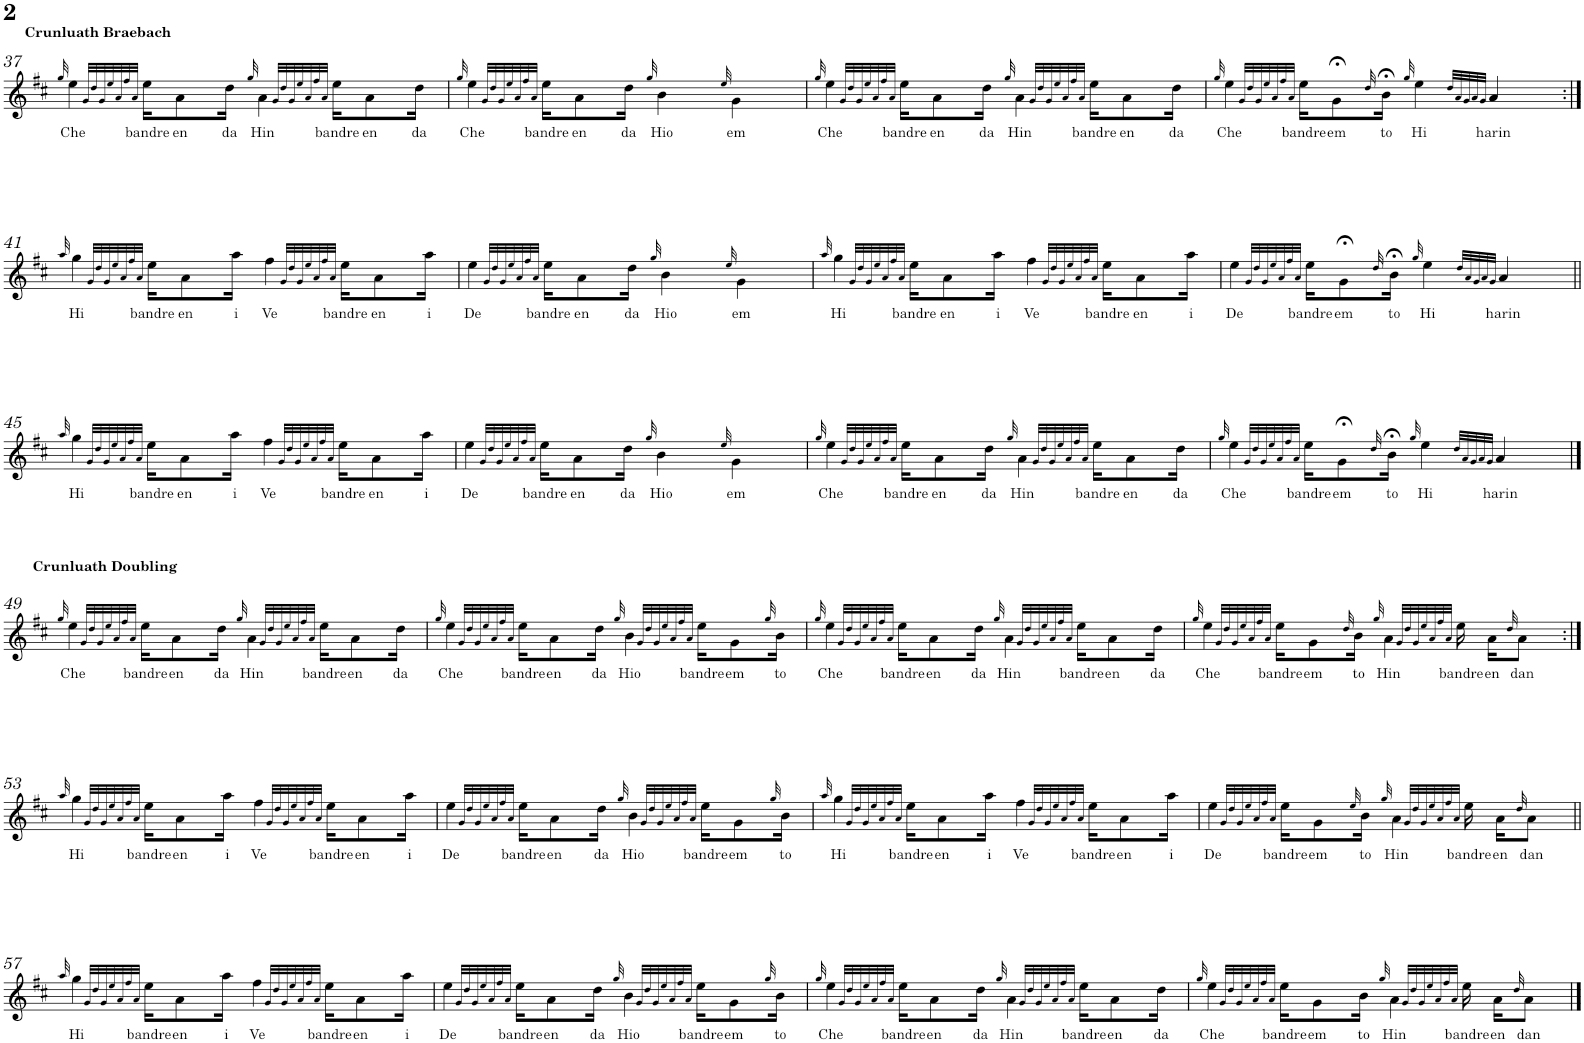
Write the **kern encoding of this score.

**kern	**text
*part1	*part1
*staff1	*staff1
*I"Piano	*
*I'Pno	*
!!LO:PB:g=z
*clefG2	*
*k[f#c#]	*
*M4/4	*
=37	=37
32qgg/	.
!LO:TX:a:B:t=Crunluath Braebach	!
!	!LO:LY:b
4ee\	Che
32qg/LLL	.
32qdd/	.
32qg/	.
32qee/	.
32qa/	.
32qff#/	.
32qa/JJJ	.
!	!LO:LY:b
16ee\KL	bandre
!	!LO:LY:b
8a\	en
!	!LO:LY:b
16dd\Jk	da
32qgg/	.
!	!LO:LY:b
4a\	Hin
32qg/LLL	.
32qdd/	.
32qg/	.
32qee/	.
32qa/	.
32qff#/	.
32qa/JJJ	.
!	!LO:LY:b
16ee\KL	bandre
!	!LO:LY:b
8a\	en
!	!LO:LY:b
16dd\Jk	da
=38	=38
32qgg/	.
!	!LO:LY:b
4ee\	Che
32qg/LLL	.
32qdd/	.
32qg/	.
32qee/	.
32qa/	.
32qff#/	.
32qa/JJJ	.
!	!LO:LY:b
16ee\KL	bandre
!	!LO:LY:b
8a\	en
!	!LO:LY:b
16dd\Jk	da
32qgg/	.
!	!LO:LY:b
4b\	Hio
32qee/	.
!	!LO:LY:b
4g\	em
=39	=39
32qgg/	.
!	!LO:LY:b
4ee\	Che
32qg/LLL	.
32qdd/	.
32qg/	.
32qee/	.
32qa/	.
32qff#/	.
32qa/JJJ	.
!	!LO:LY:b
16ee\KL	bandre
!	!LO:LY:b
8a\	en
!	!LO:LY:b
16dd\Jk	da
32qgg/	.
!	!LO:LY:b
4a\	Hin
32qg/LLL	.
32qdd/	.
32qg/	.
32qee/	.
32qa/	.
32qff#/	.
32qa/JJJ	.
!	!LO:LY:b
16ee\KL	bandre
!	!LO:LY:b
8a\	en
!	!LO:LY:b
16dd\Jk	da
=40	=40
32qgg/	.
!	!LO:LY:b
4ee\	Che
32qg/LLL	.
32qdd/	.
32qg/	.
32qee/	.
32qa/	.
32qff#/	.
32qa/JJJ	.
!	!LO:LY:b
16ee\KL	bandre
!	!LO:LY:b
8g;<\	em
32qdd/	.
!	!LO:LY:b
16b;<\Jk	to
32qgg/	.
!	!LO:LY:b
4ee\	Hi
32qdd/LLL	.
32qa/	.
32qg/	.
32qa/	.
32qg/JJJ	.
!	!LO:LY:b
4a/	harin
!!LO:LB:g=z
=41:|!	=41:|!
32qaa/	.
!	!LO:LY:b
4gg\	Hi
32qg/LLL	.
32qdd/	.
32qg/	.
32qee/	.
32qa/	.
32qff#/	.
32qa/JJJ	.
!	!LO:LY:b
16ee\KL	bandre
!	!LO:LY:b
8a\	en
!	!LO:LY:b
16aa\Jk	i
!	!LO:LY:b
4ff#\	Ve
32qg/LLL	.
32qdd/	.
32qg/	.
32qee/	.
32qa/	.
32qff#/	.
32qa/JJJ	.
!	!LO:LY:b
16ee\KL	bandre
!	!LO:LY:b
8a\	en
!	!LO:LY:b
16aa\Jk	i
=42	=42
!	!LO:LY:b
4ee\	De
32qg/LLL	.
32qdd/	.
32qg/	.
32qee/	.
32qa/	.
32qff#/	.
32qa/JJJ	.
!	!LO:LY:b
16ee\KL	bandre
!	!LO:LY:b
8a\	en
!	!LO:LY:b
16dd\Jk	da
32qgg/	.
!	!LO:LY:b
4b\	Hio
32qee/	.
!	!LO:LY:b
4g\	em
=43	=43
32qaa/	.
!	!LO:LY:b
4gg\	Hi
32qg/LLL	.
32qdd/	.
32qg/	.
32qee/	.
32qa/	.
32qff#/	.
32qa/JJJ	.
!	!LO:LY:b
16ee\KL	bandre
!	!LO:LY:b
8a\	en
!	!LO:LY:b
16aa\Jk	i
!	!LO:LY:b
4ff#\	Ve
32qg/LLL	.
32qdd/	.
32qg/	.
32qee/	.
32qa/	.
32qff#/	.
32qa/JJJ	.
!	!LO:LY:b
16ee\KL	bandre
!	!LO:LY:b
8a\	en
!	!LO:LY:b
16aa\Jk	i
=44	=44
!	!LO:LY:b
4ee\	De
32qg/LLL	.
32qdd/	.
32qg/	.
32qee/	.
32qa/	.
32qff#/	.
32qa/JJJ	.
!	!LO:LY:b
16ee\KL	bandre
!	!LO:LY:b
8g;<\	em
32qdd/	.
!	!LO:LY:b
16b;<\Jk	to
32qgg/	.
!	!LO:LY:b
4ee\	Hi
32qdd/LLL	.
32qa/	.
32qg/	.
32qa/	.
32qg/JJJ	.
!	!LO:LY:b
4a/	harin
!!LO:LB:g=z
=45||	=45||
32qaa/	.
!	!LO:LY:b
4gg\	Hi
32qg/LLL	.
32qdd/	.
32qg/	.
32qee/	.
32qa/	.
32qff#/	.
32qa/JJJ	.
!	!LO:LY:b
16ee\KL	bandre
!	!LO:LY:b
8a\	en
!	!LO:LY:b
16aa\Jk	i
!	!LO:LY:b
4ff#\	Ve
32qg/LLL	.
32qdd/	.
32qg/	.
32qee/	.
32qa/	.
32qff#/	.
32qa/JJJ	.
!	!LO:LY:b
16ee\KL	bandre
!	!LO:LY:b
8a\	en
!	!LO:LY:b
16aa\Jk	i
=46	=46
!	!LO:LY:b
4ee\	De
32qg/LLL	.
32qdd/	.
32qg/	.
32qee/	.
32qa/	.
32qff#/	.
32qa/JJJ	.
!	!LO:LY:b
16ee\KL	bandre
!	!LO:LY:b
8a\	en
!	!LO:LY:b
16dd\Jk	da
32qgg/	.
!	!LO:LY:b
4b\	Hio
32qee/	.
!	!LO:LY:b
4g\	em
=47	=47
32qgg/	.
!	!LO:LY:b
4ee\	Che
32qg/LLL	.
32qdd/	.
32qg/	.
32qee/	.
32qa/	.
32qff#/	.
32qa/JJJ	.
!	!LO:LY:b
16ee\KL	bandre
!	!LO:LY:b
8a\	en
!	!LO:LY:b
16dd\Jk	da
32qgg/	.
!	!LO:LY:b
4a\	Hin
32qg/LLL	.
32qdd/	.
32qg/	.
32qee/	.
32qa/	.
32qff#/	.
32qa/JJJ	.
!	!LO:LY:b
16ee\KL	bandre
!	!LO:LY:b
8a\	en
!	!LO:LY:b
16dd\Jk	da
=48	=48
32qgg/	.
!	!LO:LY:b
4ee\	Che
32qg/LLL	.
32qdd/	.
32qg/	.
32qee/	.
32qa/	.
32qff#/	.
32qa/JJJ	.
!	!LO:LY:b
16ee\KL	bandre
!	!LO:LY:b
8g;<\	em
32qdd/	.
!	!LO:LY:b
16b;<\Jk	to
32qgg/	.
!	!LO:LY:b
4ee\	Hi
32qdd/LLL	.
32qa/	.
32qg/	.
32qa/	.
32qg/JJJ	.
!	!LO:LY:b
4a/	harin
!!LO:LB:g=z
==49	==49
32qgg/	.
!LO:TX:a:B:t=Crunluath Doubling	!
!	!LO:LY:b
4ee\	Che
32qg/LLL	.
32qdd/	.
32qg/	.
32qee/	.
32qa/	.
32qff#/	.
32qa/JJJ	.
!	!LO:LY:b
16ee\KL	bandre
!	!LO:LY:b
8a\	en
!	!LO:LY:b
16dd\Jk	da
32qgg/	.
!	!LO:LY:b
4a\	Hin
32qg/LLL	.
32qdd/	.
32qg/	.
32qee/	.
32qa/	.
32qff#/	.
32qa/JJJ	.
!	!LO:LY:b
16ee\KL	bandre
!	!LO:LY:b
8a\	en
!	!LO:LY:b
16dd\Jk	da
=50	=50
32qgg/	.
!	!LO:LY:b
4ee\	Che
32qg/LLL	.
32qdd/	.
32qg/	.
32qee/	.
32qa/	.
32qff#/	.
32qa/JJJ	.
!	!LO:LY:b
16ee\KL	bandre
!	!LO:LY:b
8a\	en
!	!LO:LY:b
16dd\Jk	da
32qgg/	.
!	!LO:LY:b
4b\	Hio
32qg/LLL	.
32qdd/	.
32qg/	.
32qee/	.
32qa/	.
32qff#/	.
32qa/JJJ	.
!	!LO:LY:b
16ee\KL	bandre
!	!LO:LY:b
8g\	em
32qgg/	.
!	!LO:LY:b
16b\Jk	to
=51	=51
32qgg/	.
!	!LO:LY:b
4ee\	Che
32qg/LLL	.
32qdd/	.
32qg/	.
32qee/	.
32qa/	.
32qff#/	.
32qa/JJJ	.
!	!LO:LY:b
16ee\KL	bandre
!	!LO:LY:b
8a\	en
!	!LO:LY:b
16dd\Jk	da
32qgg/	.
!	!LO:LY:b
4a\	Hin
32qg/LLL	.
32qdd/	.
32qg/	.
32qee/	.
32qa/	.
32qff#/	.
32qa/JJJ	.
!	!LO:LY:b
16ee\KL	bandre
!	!LO:LY:b
8a\	en
!	!LO:LY:b
16dd\Jk	da
=52	=52
32qgg/	.
!	!LO:LY:b
4ee\	Che
32qg/LLL	.
32qdd/	.
32qg/	.
32qee/	.
32qa/	.
32qff#/	.
32qa/JJJ	.
!	!LO:LY:b
16ee\KL	bandre
!	!LO:LY:b
8g\	em
32qdd/	.
!	!LO:LY:b
16b\Jk	to
32qgg/	.
!	!LO:LY:b
4a\	Hin
32qg/LLL	.
32qdd/	.
32qg/	.
32qee/	.
32qa/	.
32qff#/	.
32qa/JJJ	.
!	!LO:LY:b
16ee\	bandre
!	!LO:LY:b
16a\KL	en
32qdd/	.
!	!LO:LY:b
8a\J	dan
!!LO:LB:g=z
=53:|!	=53:|!
32qaa/	.
!	!LO:LY:b
4gg\	Hi
32qg/LLL	.
32qdd/	.
32qg/	.
32qee/	.
32qa/	.
32qff#/	.
32qa/JJJ	.
!	!LO:LY:b
16ee\KL	bandre
!	!LO:LY:b
8a\	en
!	!LO:LY:b
16aa\Jk	i
!	!LO:LY:b
4ff#\	Ve
32qg/LLL	.
32qdd/	.
32qg/	.
32qee/	.
32qa/	.
32qff#/	.
32qa/JJJ	.
!	!LO:LY:b
16ee\KL	bandre
!	!LO:LY:b
8a\	en
!	!LO:LY:b
16aa\Jk	i
=54	=54
!	!LO:LY:b
4ee\	De
32qg/LLL	.
32qdd/	.
32qg/	.
32qee/	.
32qa/	.
32qff#/	.
32qa/JJJ	.
!	!LO:LY:b
16ee\KL	bandre
!	!LO:LY:b
8a\	en
!	!LO:LY:b
16dd\Jk	da
32qgg/	.
!	!LO:LY:b
4b\	Hio
32qg/LLL	.
32qdd/	.
32qg/	.
32qee/	.
32qa/	.
32qff#/	.
32qa/JJJ	.
!	!LO:LY:b
16ee\KL	bandre
!	!LO:LY:b
8g\	em
32qgg/	.
!	!LO:LY:b
16b\Jk	to
=55	=55
32qaa/	.
!	!LO:LY:b
4gg\	Hi
32qg/LLL	.
32qdd/	.
32qg/	.
32qee/	.
32qa/	.
32qff#/	.
32qa/JJJ	.
!	!LO:LY:b
16ee\KL	bandre
!	!LO:LY:b
8a\	en
!	!LO:LY:b
16aa\Jk	i
!	!LO:LY:b
4ff#\	Ve
32qg/LLL	.
32qdd/	.
32qg/	.
32qee/	.
32qa/	.
32qff#/	.
32qa/JJJ	.
!	!LO:LY:b
16ee\KL	bandre
!	!LO:LY:b
8a\	en
!	!LO:LY:b
16aa\Jk	i
=56	=56
!	!LO:LY:b
4ee\	De
32qg/LLL	.
32qdd/	.
32qg/	.
32qee/	.
32qa/	.
32qff#/	.
32qa/JJJ	.
!	!LO:LY:b
16ee\KL	bandre
!	!LO:LY:b
8g\	em
32qee/	.
!	!LO:LY:b
16b\Jk	to
32qgg/	.
!	!LO:LY:b
4a\	Hin
32qg/LLL	.
32qdd/	.
32qg/	.
32qee/	.
32qa/	.
32qff#/	.
32qa/JJJ	.
!	!LO:LY:b
16ee\	bandre
!	!LO:LY:b
16a\KL	en
32qdd/	.
!	!LO:LY:b
8a\J	dan
!!LO:LB:g=z
=57||	=57||
32qaa/	.
!	!LO:LY:b
4gg\	Hi
32qg/LLL	.
32qdd/	.
32qg/	.
32qee/	.
32qa/	.
32qff#/	.
32qa/JJJ	.
!	!LO:LY:b
16ee\KL	bandre
!	!LO:LY:b
8a\	en
!	!LO:LY:b
16aa\Jk	i
!	!LO:LY:b
4ff#\	Ve
32qg/LLL	.
32qdd/	.
32qg/	.
32qee/	.
32qa/	.
32qff#/	.
32qa/JJJ	.
!	!LO:LY:b
16ee\KL	bandre
!	!LO:LY:b
8a\	en
!	!LO:LY:b
16aa\Jk	i
=58	=58
!	!LO:LY:b
4ee\	De
32qg/LLL	.
32qdd/	.
32qg/	.
32qee/	.
32qa/	.
32qff#/	.
32qa/JJJ	.
!	!LO:LY:b
16ee\KL	bandre
!	!LO:LY:b
8a\	en
!	!LO:LY:b
16dd\Jk	da
32qgg/	.
!	!LO:LY:b
4b\	Hio
32qg/LLL	.
32qdd/	.
32qg/	.
32qee/	.
32qa/	.
32qff#/	.
32qa/JJJ	.
!	!LO:LY:b
16ee\KL	bandre
!	!LO:LY:b
8g\	em
32qgg/	.
!	!LO:LY:b
16b\Jk	to
=59	=59
32qgg/	.
!	!LO:LY:b
4ee\	Che
32qg/LLL	.
32qdd/	.
32qg/	.
32qee/	.
32qa/	.
32qff#/	.
32qa/JJJ	.
!	!LO:LY:b
16ee\KL	bandre
!	!LO:LY:b
8a\	en
!	!LO:LY:b
16dd\Jk	da
32qgg/	.
!	!LO:LY:b
4a\	Hin
32qg/LLL	.
32qdd/	.
32qg/	.
32qee/	.
32qa/	.
32qff#/	.
32qa/JJJ	.
!	!LO:LY:b
16ee\KL	bandre
!	!LO:LY:b
8a\	en
!	!LO:LY:b
16dd\Jk	da
=60	=60
32qgg/	.
!	!LO:LY:b
4ee\	Che
32qg/LLL	.
32qdd/	.
32qg/	.
32qee/	.
32qa/	.
32qff#/	.
32qa/JJJ	.
!	!LO:LY:b
16ee\KL	bandre
!	!LO:LY:b
8g\	em
!	!LO:LY:b
16b\Jk	to
32qgg/	.
!	!LO:LY:b
4a\	Hin
32qg/LLL	.
32qdd/	.
32qg/	.
32qee/	.
32qa/	.
32qff#/	.
32qa/JJJ	.
!	!LO:LY:b
16ee\	bandre
!	!LO:LY:b
16a\KL	en
32qdd/	.
!	!LO:LY:b
8a\J	dan
==	==
*-	*-
